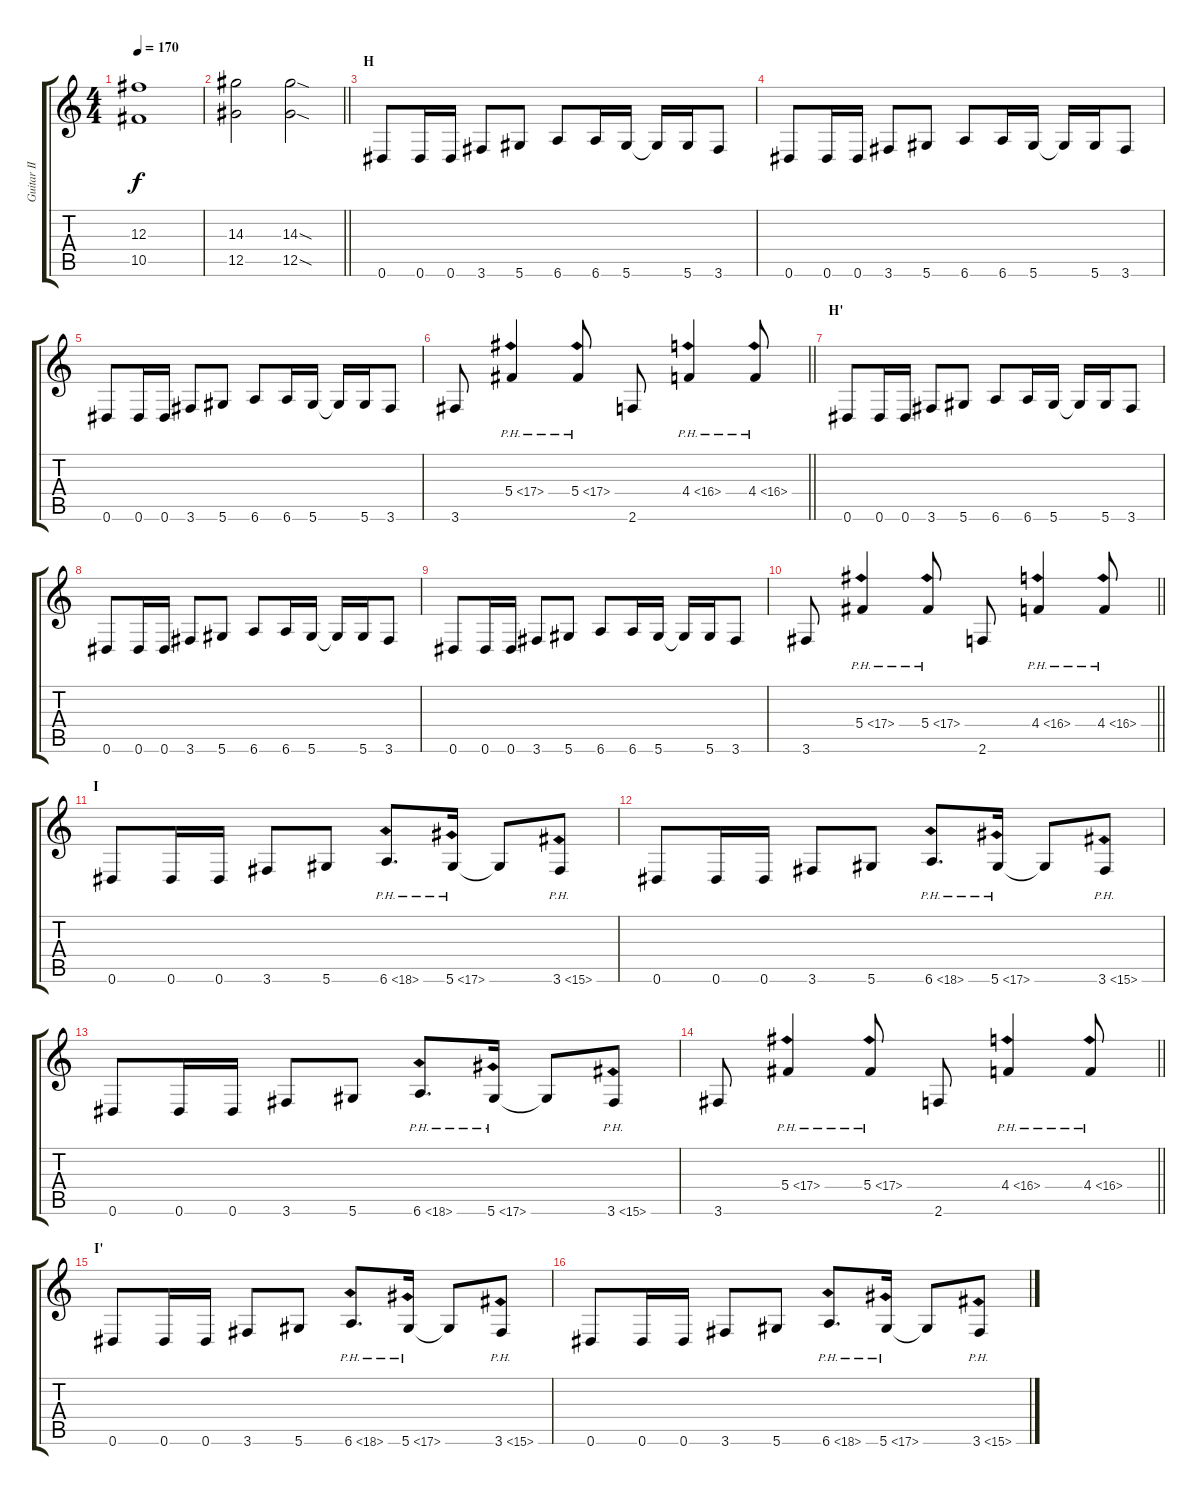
\track ("Guitar II" "Guitar II") {instrument distortionguitar}
\staff {score tabs}
\tuning (Eb4 Bb3 Gb3 Db3 Ab2 Eb2) {hide}
\ts (4 4)
\tempo 170
\clef g2
\ks c
(12.3 10.5).1{dy f} |
\barLineRight lightlight
(14.3 12.5).2 (14.3{sod} 12.5{sod}).2 |
\section ("" "H")
0.6.8 0.6.16 0.6.16 3.6.8 5.6.8 6.6.8 6.6.16 5.6.16 5.6{t}.16 5.6.16 3.6.8 |
0.6.8 0.6.16 0.6.16 3.6.8 5.6.8 6.6.8 6.6.16 5.6.16 5.6{t}.16 5.6.16 3.6.8 |
0.6.8 0.6.16 0.6.16 3.6.8 5.6.8 6.6.8 6.6.16 5.6.16 5.6{t}.16 5.6.16 3.6.8 |
\barLineRight lightlight
3.6.8 5.4{ph 12}.4 5.4{ph 12}.8 2.6.8 4.4{ph 12}.4 4.4{ph 12}.8 |
\section ("" "H'")
0.6.8 0.6.16 0.6.16 3.6.8 5.6.8 6.6.8 6.6.16 5.6.16 5.6{t}.16 5.6.16 3.6.8 |
0.6.8 0.6.16 0.6.16 3.6.8 5.6.8 6.6.8 6.6.16 5.6.16 5.6{t}.16 5.6.16 3.6.8 |
0.6.8 0.6.16 0.6.16 3.6.8 5.6.8 6.6.8 6.6.16 5.6.16 5.6{t}.16 5.6.16 3.6.8 |
\barLineRight lightlight
3.6.8 5.4{ph 12}.4 5.4{ph 12}.8 2.6.8 4.4{ph 12}.4 4.4{ph 12}.8 |
\section ("" "I")
0.6.8 0.6.16 0.6.16 3.6.8 5.6.8 6.6{ph 12}.8{d} 5.6{ph 12}.16 5.6{t}.8 3.6{ph 12}.8 |
0.6.8 0.6.16 0.6.16 3.6.8 5.6.8 6.6{ph 12}.8{d} 5.6{ph 12}.16 5.6{t}.8 3.6{ph 12}.8 |
0.6.8 0.6.16 0.6.16 3.6.8 5.6.8 6.6{ph 12}.8{d} 5.6{ph 12}.16 5.6{t}.8 3.6{ph 12}.8 |
\barLineRight lightlight
3.6.8 5.4{ph 12}.4 5.4{ph 12}.8 2.6.8 4.4{ph 12}.4 4.4{ph 12}.8 |
\section ("" "I'")
0.6.8 0.6.16 0.6.16 3.6.8 5.6.8 6.6{ph 12}.8{d} 5.6{ph 12}.16 5.6{t}.8 3.6{ph 12}.8 |
0.6.8 0.6.16 0.6.16 3.6.8 5.6.8 6.6{ph 12}.8{d} 5.6{ph 12}.16 5.6{t}.8 3.6{ph 12}.8
